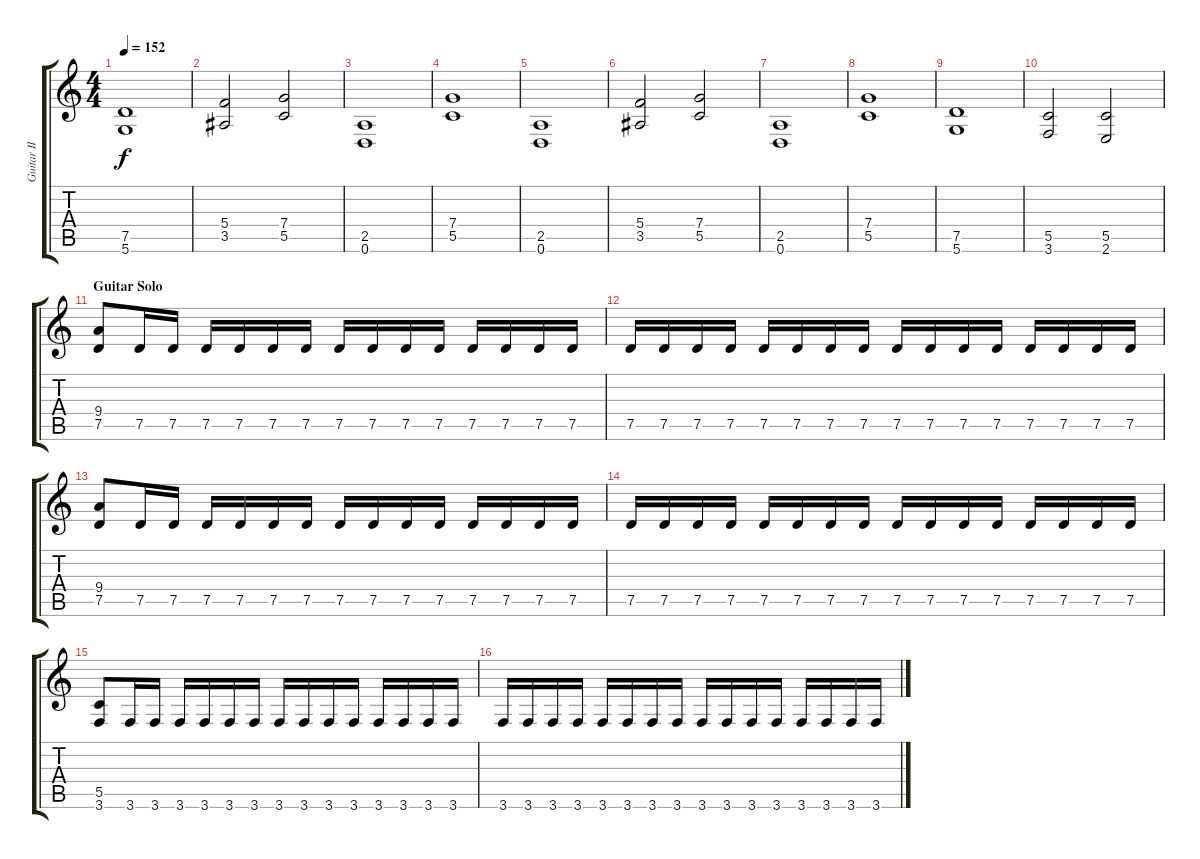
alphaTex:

\track ("Guitar II " "Guitar II ") {instrument distortionguitar}
\staff {score tabs}
\tuning (D4 A3 F3 C3 G2 D2) {hide}
\ts (4 4)
\tempo 152
\clef g2
\ks c
(7.5 5.6).1{dy f} |
(5.4 3.5).2 (7.4 5.5).2 |
(2.5 0.6).1 |
(7.4 5.5).1 |
(2.5 0.6).1 |
(5.4 3.5).2 (7.4 5.5).2 |
(2.5 0.6).1 |
(7.4 5.5).1 |
(7.5 5.6).1 |
(5.5 3.6).2 (5.5 2.6).2 |
\section ("" "Guitar Solo")
(9.4 7.5).8 7.5.16 7.5.16 7.5.16 7.5.16 7.5.16 7.5.16 7.5.16 7.5.16 7.5.16 7.5.16 7.5.16 7.5.16 7.5.16 7.5.16 |
7.5.16 7.5.16 7.5.16 7.5.16 7.5.16 7.5.16 7.5.16 7.5.16 7.5.16 7.5.16 7.5.16 7.5.16 7.5.16 7.5.16 7.5.16 7.5.16 |
(9.4 7.5).8 7.5.16 7.5.16 7.5.16 7.5.16 7.5.16 7.5.16 7.5.16 7.5.16 7.5.16 7.5.16 7.5.16 7.5.16 7.5.16 7.5.16 |
7.5.16 7.5.16 7.5.16 7.5.16 7.5.16 7.5.16 7.5.16 7.5.16 7.5.16 7.5.16 7.5.16 7.5.16 7.5.16 7.5.16 7.5.16 7.5.16 |
(5.5 3.6).8 3.6.16 3.6.16 3.6.16 3.6.16 3.6.16 3.6.16 3.6.16 3.6.16 3.6.16 3.6.16 3.6.16 3.6.16 3.6.16 3.6.16 |
3.6.16 3.6.16 3.6.16 3.6.16 3.6.16 3.6.16 3.6.16 3.6.16 3.6.16 3.6.16 3.6.16 3.6.16 3.6.16 3.6.16 3.6.16 3.6.16
